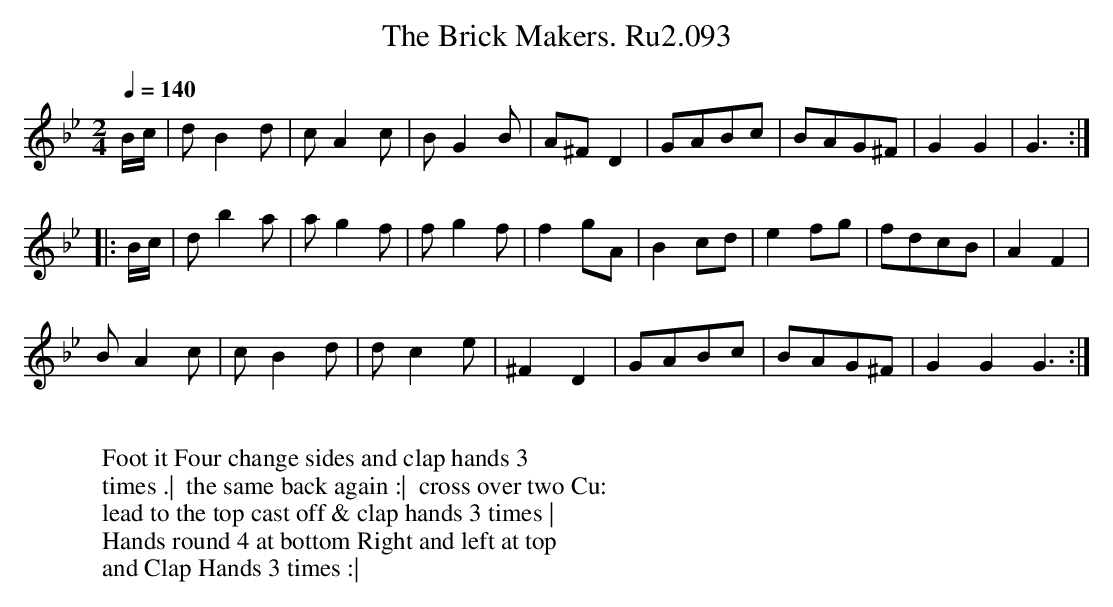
X:1
T:Brick Makers. Ru2.093, The
L:1/8
M:2/4
Q:1/4=140
K:Gm
B/c/|dB2d|cA2c|BG2B|A^F D2|GABc|BAG^F|G2G2|G3 :|
|:B/c/|db2a|ag2f|fg2f|f2gA|B2 cd|e2 fg|fdcB|A2F2|
BA2c|cB2d|dc2e|^F2D2|GABc|BAG^F|G2G2G3 :|
W:
W: Foot it Four change sides and clap hands 3
W: times .|  the same back again :|  cross over two Cu:
W: lead to the top cast off & clap hands 3 times |
W: Hands round 4 at bottom Right and left at top
W: and Clap Hands 3 times :|
